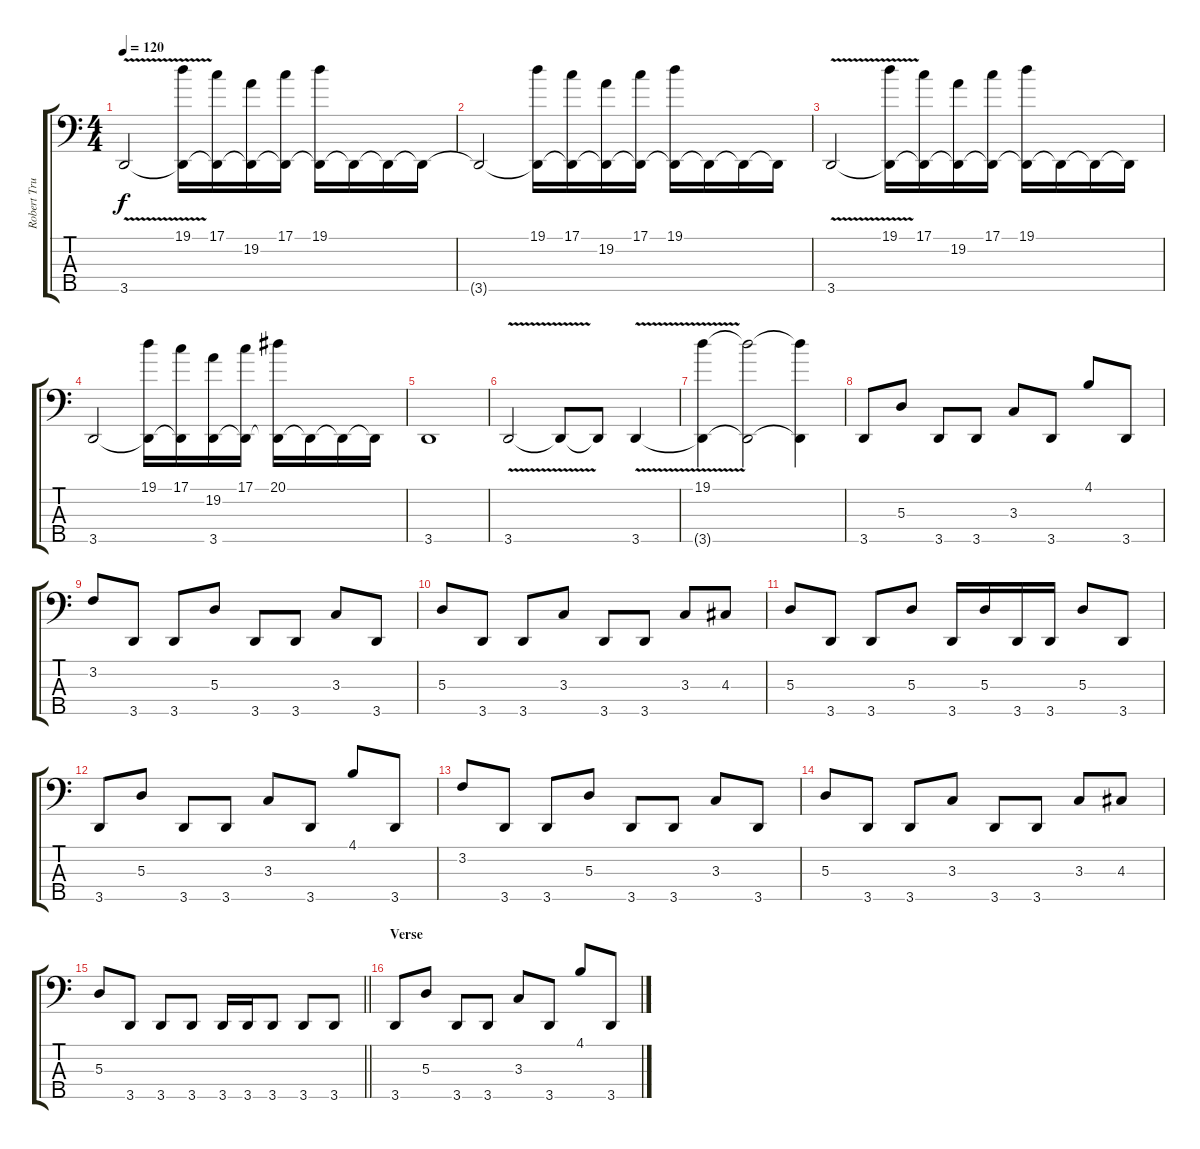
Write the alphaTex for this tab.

\track ("Robert Trujillo" "Robert Tru") {instrument slapbass1}
\staff {score tabs}
\tuning (G2 D2 A1 E1 B0) {hide}
\ts (4 4)
\tempo 120
\clef f4
\ks c
3.5{v}.2{dy f} (19.1 3.5{t}).16 (17.1 3.5{t}).16 (19.2 3.5{t}).16 (17.1 3.5{t}).16 (19.1 3.5{t}).16 3.5{t}.16 3.5{t}.16 3.5{t}.16 |
3.5{t}.2 (19.1 3.5{t}).16 (17.1 3.5{t}).16 (19.2 3.5{t}).16 (17.1 3.5{t}).16 (19.1 3.5{t}).16 3.5{t}.16 3.5{t}.16 3.5{t}.16 |
3.5{v}.2 (19.1 3.5{t}).16 (17.1 3.5{t}).16 (19.2 3.5{t}).16 (17.1 3.5{t}).16 (19.1 3.5{t}).16 3.5{t}.16 3.5{t}.16 3.5{t}.16 |
3.5.2 (19.1 3.5{t}).16 (17.1 3.5{t}).16 (19.2 3.5).16 (17.1 3.5{t}).16 (20.1 3.5{t}).16 3.5{t}.16 3.5{t}.16 3.5{t}.16 |
3.5.1 |
3.5{v}.2 3.5{t}.8 3.5{t}.8 3.5{v}.4 |
(19.1 3.5{t}).4 (19.1{t} 3.5{t}).2 (19.1{t} 3.5{t}).4 |
3.5.8 5.3.8 3.5.8 3.5.8 3.3.8 3.5.8 4.1.8 3.5.8 |
3.2.8 3.5.8 3.5.8 5.3.8 3.5.8 3.5.8 3.3.8 3.5.8 |
5.3.8 3.5.8 3.5.8 3.3.8 3.5.8 3.5.8 3.3.8 4.3.8 |
5.3.8 3.5.8 3.5.8 5.3.8 3.5.16 5.3.16 3.5.16 3.5.16 5.3.8 3.5.8 |
3.5.8 5.3.8 3.5.8 3.5.8 3.3.8 3.5.8 4.1.8 3.5.8 |
3.2.8 3.5.8 3.5.8 5.3.8 3.5.8 3.5.8 3.3.8 3.5.8 |
5.3.8 3.5.8 3.5.8 3.3.8 3.5.8 3.5.8 3.3.8 4.3.8 |
\barLineRight lightlight
5.3.8 3.5.8 3.5.8 3.5.8 3.5.16 3.5.16 3.5.8 3.5.8 3.5.8 |
\section ("" "Verse")
3.5.8 5.3.8 3.5.8 3.5.8 3.3.8 3.5.8 4.1.8 3.5.8
